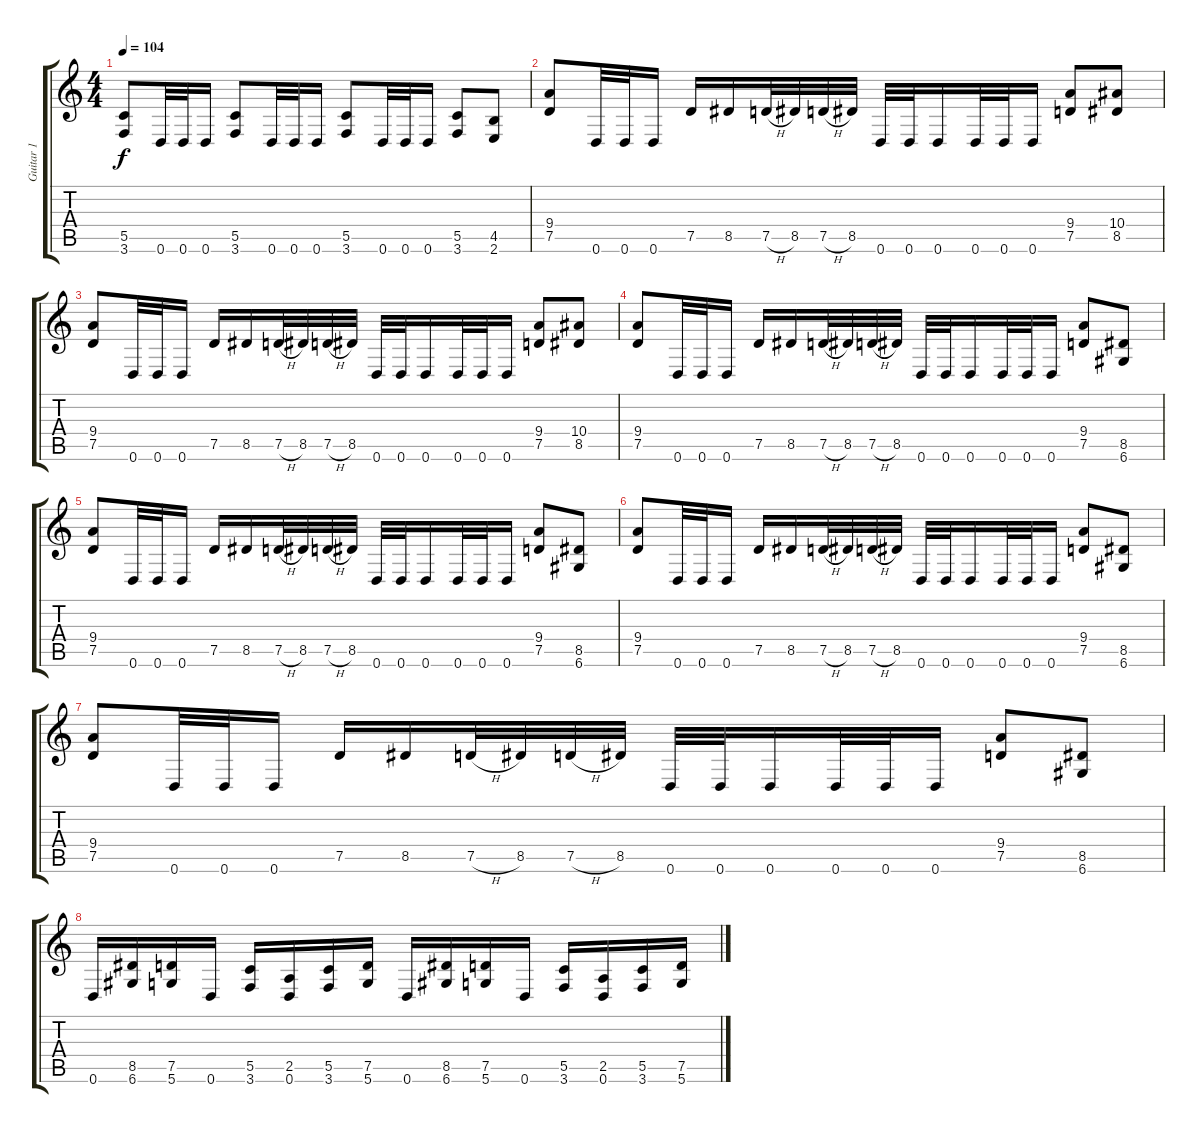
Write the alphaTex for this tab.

\track ("Guitar 1" "Guitar 1") {instrument distortionguitar}
\staff {score tabs}
\tuning (D4 A3 F3 C3 G2 D2) {hide}
\ts (4 4)
\tempo 104
\clef g2
\ks c
(5.5 3.6).8{dy f} 0.6.32 0.6.32 0.6.16 (5.5 3.6).8 0.6.32 0.6.32 0.6.16 (5.5 3.6).8 0.6.32 0.6.32 0.6.16 (5.5 3.6).8 (4.5 2.6).8 |
(9.4 7.5).8 0.6.32 0.6.32 0.6.16 7.5.16 8.5.16 7.5{h}.32 8.5.32 7.5{h}.32 8.5.32 0.6.32 0.6.32 0.6.16 0.6.32 0.6.32 0.6.16 (9.4 7.5).8 (10.4 8.5).8 |
(9.4 7.5).8 0.6.32 0.6.32 0.6.16 7.5.16 8.5.16 7.5{h}.32 8.5.32 7.5{h}.32 8.5.32 0.6.32 0.6.32 0.6.16 0.6.32 0.6.32 0.6.16 (9.4 7.5).8 (10.4 8.5).8 |
\section ("" "")
(9.4 7.5).8 0.6.32 0.6.32 0.6.16 7.5.16 8.5.16 7.5{h}.32 8.5.32 7.5{h}.32 8.5.32 0.6.32 0.6.32 0.6.16 0.6.32 0.6.32 0.6.16 (9.4 7.5).8 (8.5 6.6).8 |
(9.4 7.5).8 0.6.32 0.6.32 0.6.16 7.5.16 8.5.16 7.5{h}.32 8.5.32 7.5{h}.32 8.5.32 0.6.32 0.6.32 0.6.16 0.6.32 0.6.32 0.6.16 (9.4 7.5).8 (8.5 6.6).8 |
(9.4 7.5).8 0.6.32 0.6.32 0.6.16 7.5.16 8.5.16 7.5{h}.32 8.5.32 7.5{h}.32 8.5.32 0.6.32 0.6.32 0.6.16 0.6.32 0.6.32 0.6.16 (9.4 7.5).8 (8.5 6.6).8 |
(9.4 7.5).8 0.6.32 0.6.32 0.6.16 7.5.16 8.5.16 7.5{h}.32 8.5.32 7.5{h}.32 8.5.32 0.6.32 0.6.32 0.6.16 0.6.32 0.6.32 0.6.16 (9.4 7.5).8 (8.5 6.6).8 |
\section ("" "")
0.6.16 (8.5 6.6).16 (7.5 5.6).16 0.6.16 (5.5 3.6).16 (2.5 0.6).16 (5.5 3.6).16 (7.5 5.6).16 0.6.16 (8.5 6.6).16 (7.5 5.6).16 0.6.16 (5.5 3.6).16 (2.5 0.6).16 (5.5 3.6).16 (7.5 5.6).16
